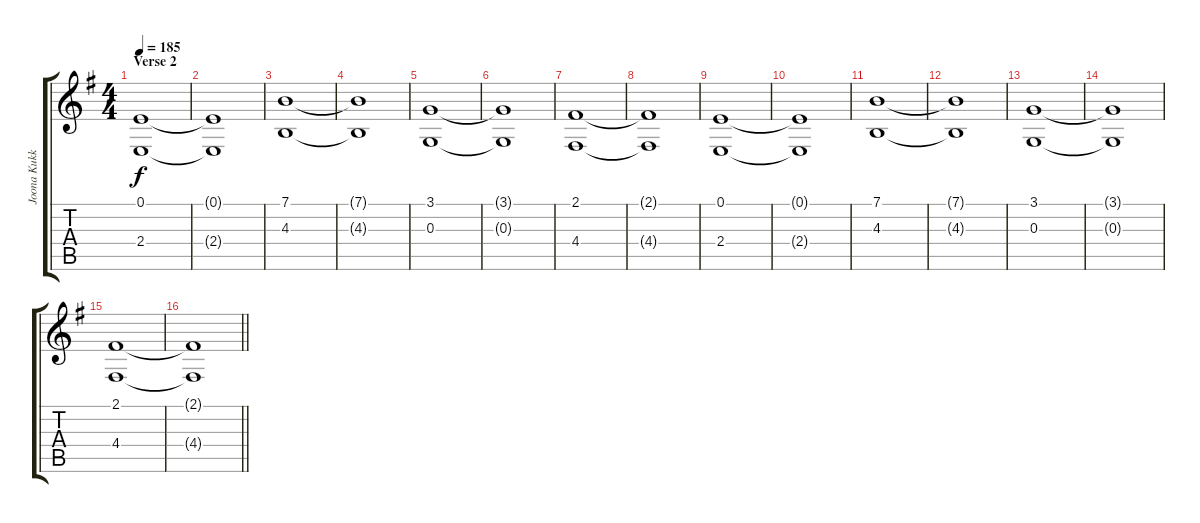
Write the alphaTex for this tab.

\track ("Joona Kukkola (strings pad)" "Joona Kukk") {instrument stringensemble1}
\staff {score tabs}
\tuning (E4 B3 G3 D3 A2 E2) {hide}
\ts (4 4)
\section ("" "Verse 2")
\tempo 185
\clef g2
\ks eminor
(0.1 2.4).1{dy f} |
(0.1{t} 2.4{t}).1 |
(7.1 4.3).1 |
(7.1{t} 4.3{t}).1 |
(3.1 0.3).1 |
(3.1{t} 0.3{t}).1 |
(2.1 4.4).1 |
(2.1{t} 4.4{t}).1 |
(0.1 2.4).1 |
(0.1{t} 2.4{t}).1 |
(7.1 4.3).1 |
(7.1{t} 4.3{t}).1 |
(3.1 0.3).1 |
(3.1{t} 0.3{t}).1 |
(2.1 4.4).1 |
\barLineRight lightlight
(2.1{t} 4.4{t}).1
